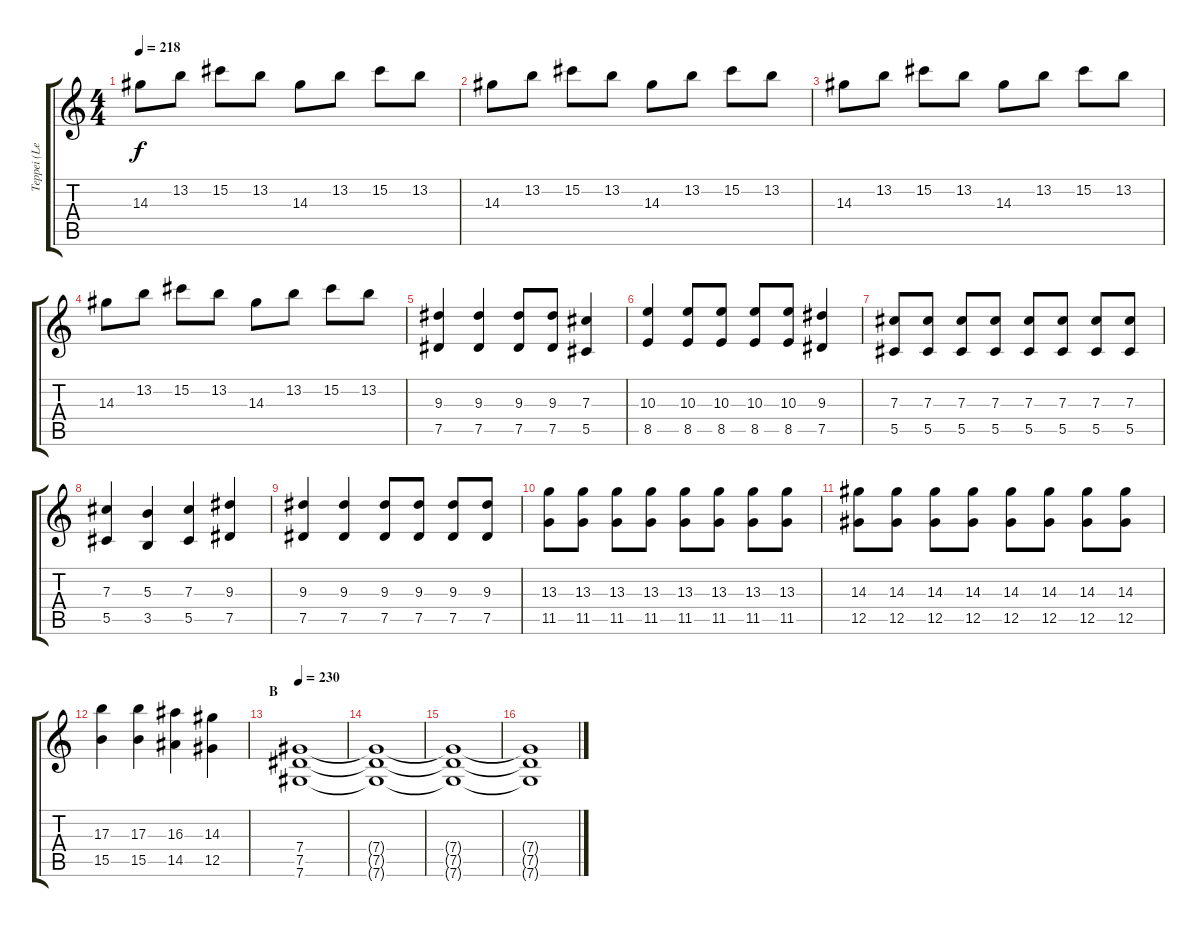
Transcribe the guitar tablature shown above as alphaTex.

\track ("Teppei (Lead)" "Teppei (Le") {instrument overdrivenguitar}
\staff {score tabs}
\tuning (Eb4 Bb3 Gb3 Db3 Ab2 Db2) {hide}
\ts (4 4)
\tempo 218
\clef g2
\ks c
14.3.8{dy f} 13.2.8 15.2.8 13.2.8 14.3.8 13.2.8 15.2.8 13.2.8 |
14.3.8 13.2.8 15.2.8 13.2.8 14.3.8 13.2.8 15.2.8 13.2.8 |
14.3.8 13.2.8 15.2.8 13.2.8 14.3.8 13.2.8 15.2.8 13.2.8 |
14.3.8 13.2.8 15.2.8 13.2.8 14.3.8 13.2.8 15.2.8 13.2.8 |
(9.3 7.5).4 (9.3 7.5).4 (9.3 7.5).8 (9.3 7.5).8 (7.3 5.5).4 |
(10.3 8.5).4 (10.3 8.5).8 (10.3 8.5).8 (10.3 8.5).8 (10.3 8.5).8 (9.3 7.5).4 |
(7.3 5.5).8 (7.3 5.5).8 (7.3 5.5).8 (7.3 5.5).8 (7.3 5.5).8 (7.3 5.5).8 (7.3 5.5).8 (7.3 5.5).8 |
(7.3 5.5).4 (5.3 3.5).4 (7.3 5.5).4 (9.3 7.5).4 |
(9.3 7.5).4 (9.3 7.5).4 (9.3 7.5).8 (9.3 7.5).8 (9.3 7.5).8 (9.3 7.5).8 |
(13.3 11.5).8 (13.3 11.5).8 (13.3 11.5).8 (13.3 11.5).8 (13.3 11.5).8 (13.3 11.5).8 (13.3 11.5).8 (13.3 11.5).8 |
(14.3 12.5).8 (14.3 12.5).8 (14.3 12.5).8 (14.3 12.5).8 (14.3 12.5).8 (14.3 12.5).8 (14.3 12.5).8 (14.3 12.5).8 |
(17.3 15.5).4 (17.3 15.5).4 (16.3 14.5).4 (14.3 12.5).4 |
\section ("" "B")
\tempo 230
(7.4 7.5 7.6).1 |
(7.4{t} 7.5{t} 7.6{t}).1 |
(7.4{t} 7.5{t} 7.6{t}).1 |
(7.4{t} 7.5{t} 7.6{t}).1
